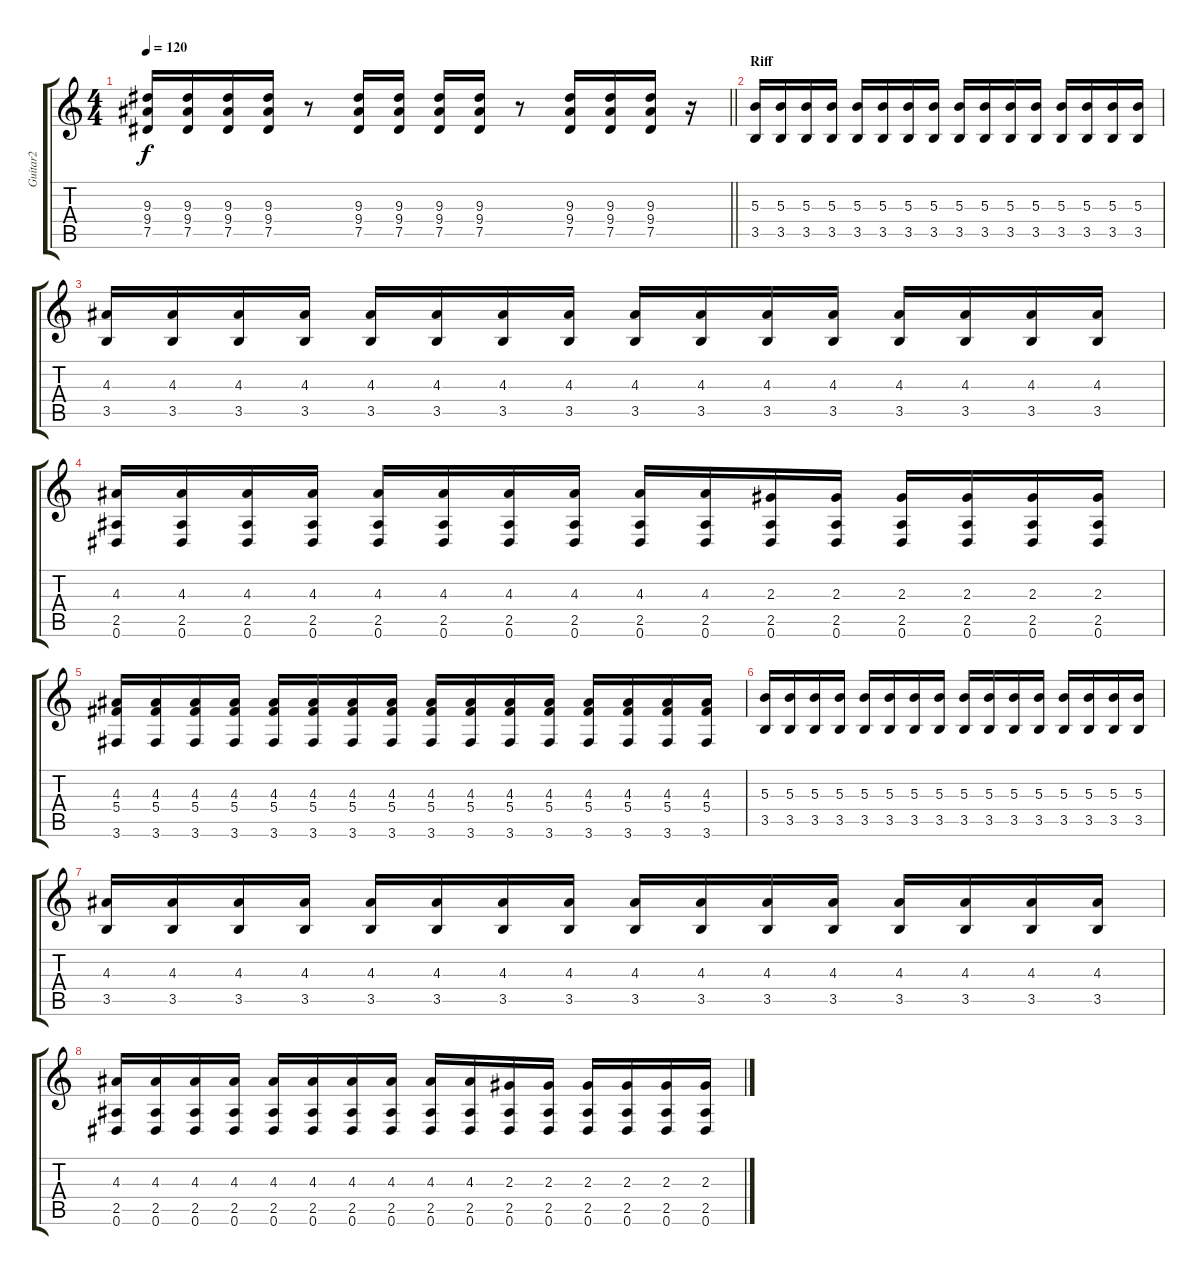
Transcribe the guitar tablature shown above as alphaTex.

\track ("Guitar2" "Guitar2") {instrument distortionguitar}
\staff {score tabs}
\tuning (Eb4 Bb3 Gb3 Db3 Ab2 Eb2) {hide}
\ts (4 4)
\tempo 120
\clef g2
\barLineRight lightlight
\ks c
(9.3 9.4 7.5).16{dy f} (9.3 9.4 7.5).16 (9.3 9.4 7.5).16 (9.3 9.4 7.5).16 r.8 (9.3 9.4 7.5).16 (9.3 9.4 7.5).16 (9.3 9.4 7.5).16 (9.3 9.4 7.5).16 r.8 (9.3 9.4 7.5).16 (9.3 9.4 7.5).16 (9.3 9.4 7.5).16 r.16 |
\section ("" "Riff")
(5.3 3.5).16 (5.3 3.5).16 (5.3 3.5).16 (5.3 3.5).16 (5.3 3.5).16 (5.3 3.5).16 (5.3 3.5).16 (5.3 3.5).16 (5.3 3.5).16 (5.3 3.5).16 (5.3 3.5).16 (5.3 3.5).16 (5.3 3.5).16 (5.3 3.5).16 (5.3 3.5).16 (5.3 3.5).16 |
(4.3 3.5).16 (4.3 3.5).16 (4.3 3.5).16 (4.3 3.5).16 (4.3 3.5).16 (4.3 3.5).16 (4.3 3.5).16 (4.3 3.5).16 (4.3 3.5).16 (4.3 3.5).16 (4.3 3.5).16 (4.3 3.5).16 (4.3 3.5).16 (4.3 3.5).16 (4.3 3.5).16 (4.3 3.5).16 |
(4.3 2.5 0.6).16 (4.3 2.5 0.6).16 (4.3 2.5 0.6).16 (4.3 2.5 0.6).16 (4.3 2.5 0.6).16 (4.3 2.5 0.6).16 (4.3 2.5 0.6).16 (4.3 2.5 0.6).16 (4.3 2.5 0.6).16 (4.3 2.5 0.6).16 (2.3 2.5 0.6).16 (2.3 2.5 0.6).16 (2.3 2.5 0.6).16 (2.3 2.5 0.6).16 (2.3 2.5 0.6).16 (2.3 2.5 0.6).16 |
(4.3 5.4 3.6).16 (4.3 5.4 3.6).16 (4.3 5.4 3.6).16 (4.3 5.4 3.6).16 (4.3 5.4 3.6).16 (4.3 5.4 3.6).16 (4.3 5.4 3.6).16 (4.3 5.4 3.6).16 (4.3 5.4 3.6).16 (4.3 5.4 3.6).16 (4.3 5.4 3.6).16 (4.3 5.4 3.6).16 (4.3 5.4 3.6).16 (4.3 5.4 3.6).16 (4.3 5.4 3.6).16 (4.3 5.4 3.6).16 |
(5.3 3.5).16 (5.3 3.5).16 (5.3 3.5).16 (5.3 3.5).16 (5.3 3.5).16 (5.3 3.5).16 (5.3 3.5).16 (5.3 3.5).16 (5.3 3.5).16 (5.3 3.5).16 (5.3 3.5).16 (5.3 3.5).16 (5.3 3.5).16 (5.3 3.5).16 (5.3 3.5).16 (5.3 3.5).16 |
(4.3 3.5).16 (4.3 3.5).16 (4.3 3.5).16 (4.3 3.5).16 (4.3 3.5).16 (4.3 3.5).16 (4.3 3.5).16 (4.3 3.5).16 (4.3 3.5).16 (4.3 3.5).16 (4.3 3.5).16 (4.3 3.5).16 (4.3 3.5).16 (4.3 3.5).16 (4.3 3.5).16 (4.3 3.5).16 |
(4.3 2.5 0.6).16 (4.3 2.5 0.6).16 (4.3 2.5 0.6).16 (4.3 2.5 0.6).16 (4.3 2.5 0.6).16 (4.3 2.5 0.6).16 (4.3 2.5 0.6).16 (4.3 2.5 0.6).16 (4.3 2.5 0.6).16 (4.3 2.5 0.6).16 (2.3 2.5 0.6).16 (2.3 2.5 0.6).16 (2.3 2.5 0.6).16 (2.3 2.5 0.6).16 (2.3 2.5 0.6).16 (2.3 2.5 0.6).16
